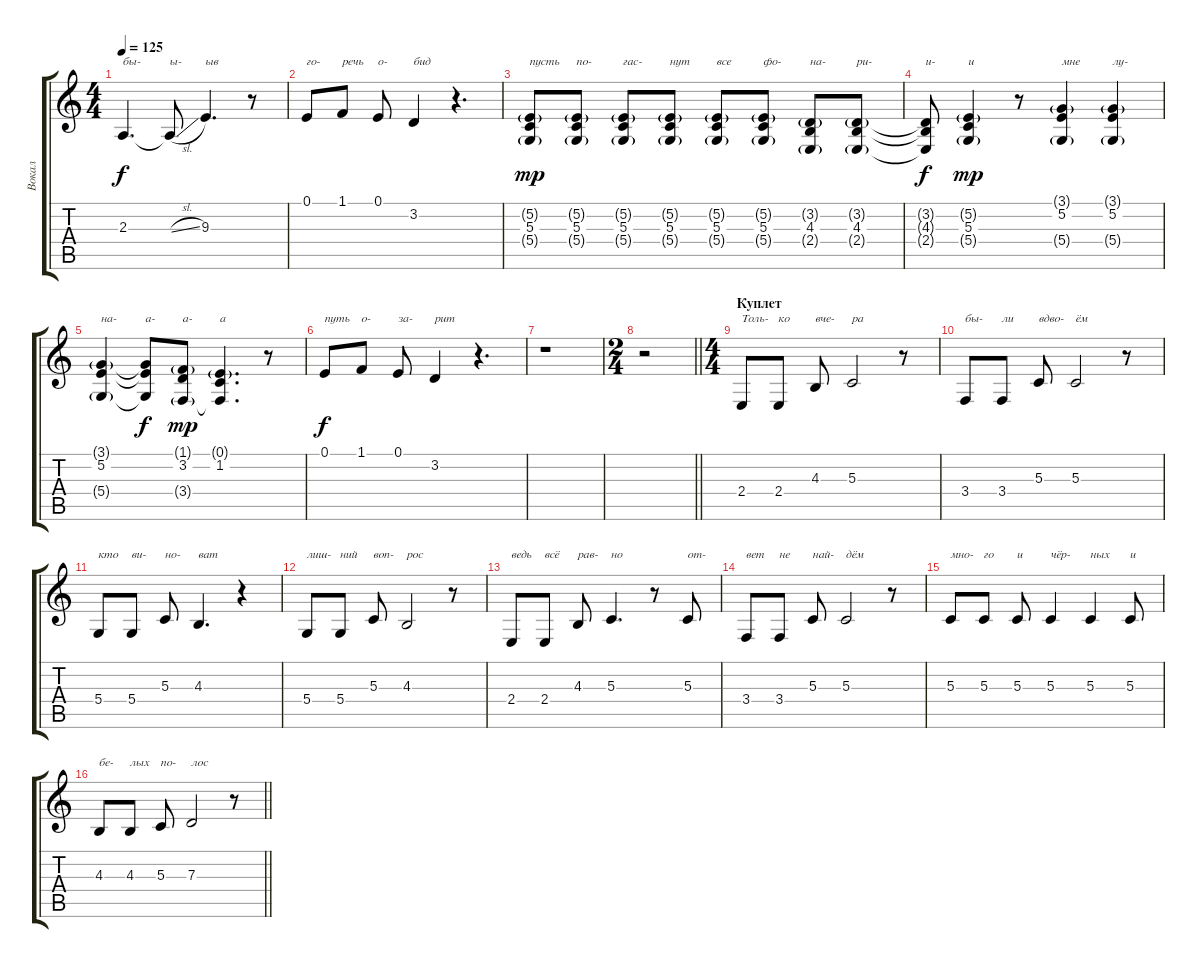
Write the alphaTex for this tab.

\track ("Вокал" "Вокал") {instrument bassoon}
\staff {score tabs}
\tuning (E4 B3 G3 D3 A2 E2) {hide}
\ts (4 4)
\tempo 125
\clef g2
\ks c
2.3.4{d txt "бы-" dy f} 2.3{sl t}.8{txt "ы-"} 9.3.4{d txt "ыв"} r.8 |
0.1.8{txt "го-"} 1.1.8{txt "речь"} 0.1.8{txt "о-"} 3.2.4{txt "бид"} r.4{d} |
(5.2{g} 5.3 5.4{g}).8{txt "пусть" dy mp} (5.2{g} 5.3 5.4{g}).8{txt "по-"} (5.2{g} 5.3 5.4{g}).8{txt "гас-"} (5.2{g} 5.3 5.4{g}).8{txt "нут"} (5.2{g} 5.3 5.4{g}).8{txt "все"} (5.2{g} 5.3 5.4{g}).8{txt "фо-"} (3.2{g} 4.3 2.4{g}).8{txt "на-"} (3.2{g} 4.3 2.4{g}).8{txt "ри-"} |
(3.2{t} 4.3{t} 2.4{t}).8{txt "и-" dy f} (5.2{g} 5.3 5.4{g}).4{txt "и" dy mp} r.8 (3.1{g} 5.2 5.4{g}).4{txt "мне"} (3.1{g} 5.2 5.4{g}).4{txt "лу-"} |
(3.1{g} 5.2 5.4{g}).4{txt "на-"} (3.1{t} 5.2{t} 5.4{t}).8{txt "а-" dy f} (1.1{g} 3.2 3.4{g}).8{txt "а-" dy mp} (0.1{g} 1.2 3.4{t}).4{d txt "а"} r.8 |
0.1.8{txt "путь" dy f} 1.1.8{txt "о-"} 0.1.8{txt "за-"} 3.2.4{txt "рит"} r.4{d} |
r.1 |
\ts (2 4)
\barLineRight lightlight
r.2 |
\ts (4 4)
\section ("" "Куплет")
2.4.8{txt "Толь-"} 2.4.8{txt "ко"} 4.3.8{txt "вче-"} 5.3.2{txt "ра"} r.8 |
3.4.8{txt "бы-"} 3.4.8{txt "ли"} 5.3.8{txt "вдво-"} 5.3.2{txt "ём"} r.8 |
5.4.8{txt "кто"} 5.4.8{txt "ви-"} 5.3.8{txt "но-"} 4.3.4{d txt "ват"} r.4 |
5.4.8{txt "лиш-"} 5.4.8{txt "ний"} 5.3.8{txt "воп-"} 4.3.2{txt "рос"} r.8 |
2.4.8{txt "ведь"} 2.4.8{txt "всё"} 4.3.8{txt "рав-"} 5.3.4{d txt "но"} r.8 5.3.8{txt "от-"} |
3.4.8{txt "вет"} 3.4.8{txt "не"} 5.3.8{txt "най-"} 5.3.2{txt "дём"} r.8 |
5.3.8{txt "мно-"} 5.3.8{txt "го"} 5.3.8{txt "и"} 5.3.4{txt "чёр-"} 5.3.4{txt "ных"} 5.3.8{txt "и"} |
\barLineRight lightlight
4.3.8{txt "бе-"} 4.3.8{txt "лых"} 5.3.8{txt "по-"} 7.3.2{txt "лос"} r.8
